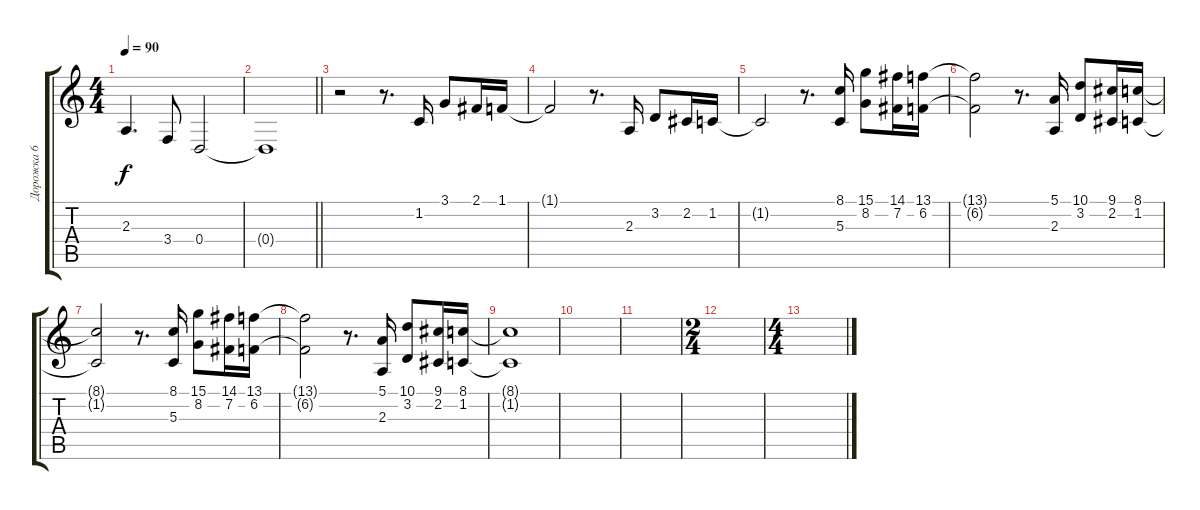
\track ("Дорожка 6" "Дорожка 6") {instrument trombone}
\staff {score tabs}
\tuning (E4 B3 G3 D3 A2 E2) {hide}
\ts (4 4)
\tempo 90
\clef g2
\ks c
2.3.4{d dy f} 3.4.8 0.4.2 |
\barLineRight lightlight
0.4{t}.1 |
r.2 r.8{d} 1.2.16 3.1.8 2.1.16 1.1.16 |
1.1{t}.2 r.8{d} 2.3.16 3.2.8 2.2.16 1.2.16 |
1.2{t}.2 r.8{d} (8.1 5.3).16 (15.1 8.2).8 (14.1 7.2).16 (13.1 6.2).16 |
(13.1{t} 6.2{t}).2 r.8{d} (5.1 2.3).16 (10.1 3.2).8 (9.1 2.2).16 (8.1 1.2).16 |
(8.1{t} 1.2{t}).2 r.8{d} (8.1 5.3).16 (15.1 8.2).8 (14.1 7.2).16 (13.1 6.2).16 |
(13.1{t} 6.2{t}).2 r.8{d} (5.1 2.3).16 (10.1 3.2).8 (9.1 2.2).16 (8.1 1.2).16 |
(8.1{t} 1.2{t}).1 |
|
|
\ts (2 4)
|
\ts (4 4)
